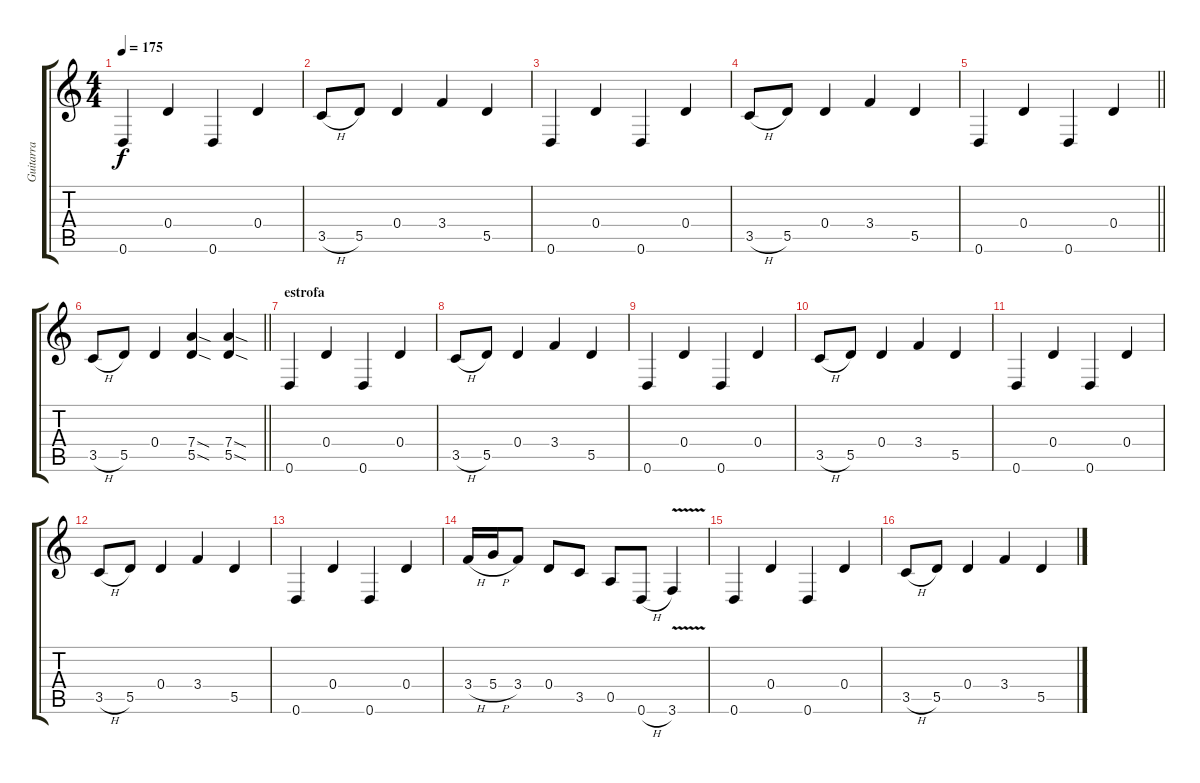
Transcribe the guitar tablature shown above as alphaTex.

\track ("Guitarra" "Guitarra") {instrument distortionguitar}
\staff {score tabs}
\tuning (E4 B3 G3 D3 A2 D2) {hide}
\ts (4 4)
\tempo 175
\clef g2
\ks c
0.6.4{dy f} 0.4.4 0.6.4 0.4.4 |
3.5{h}.8 5.5.8 0.4.4 3.4.4 5.5.4 |
0.6.4 0.4.4 0.6.4 0.4.4 |
3.5{h}.8 5.5.8 0.4.4 3.4.4 5.5.4 |
\barLineRight lightlight
0.6.4 0.4.4 0.6.4 0.4.4 |
\barLineRight lightlight
3.5{h}.8 5.5.8 0.4.4 (7.4{sod} 5.5{sod}).4 (7.4{sod} 5.5{sod}).4 |
\section ("" "estrofa")
0.6.4 0.4.4 0.6.4 0.4.4 |
3.5{h}.8 5.5.8 0.4.4 3.4.4 5.5.4 |
0.6.4 0.4.4 0.6.4 0.4.4 |
3.5{h}.8 5.5.8 0.4.4 3.4.4 5.5.4 |
0.6.4 0.4.4 0.6.4 0.4.4 |
3.5{h}.8 5.5.8 0.4.4 3.4.4 5.5.4 |
0.6.4 0.4.4 0.6.4 0.4.4 |
3.4{h}.16 5.4{h}.16 3.4.8 0.4.8 3.5.8 0.5.8 0.6{h}.8 3.6{v}.4 |
0.6.4 0.4.4 0.6.4 0.4.4 |
3.5{h}.8 5.5.8 0.4.4 3.4.4 5.5.4
